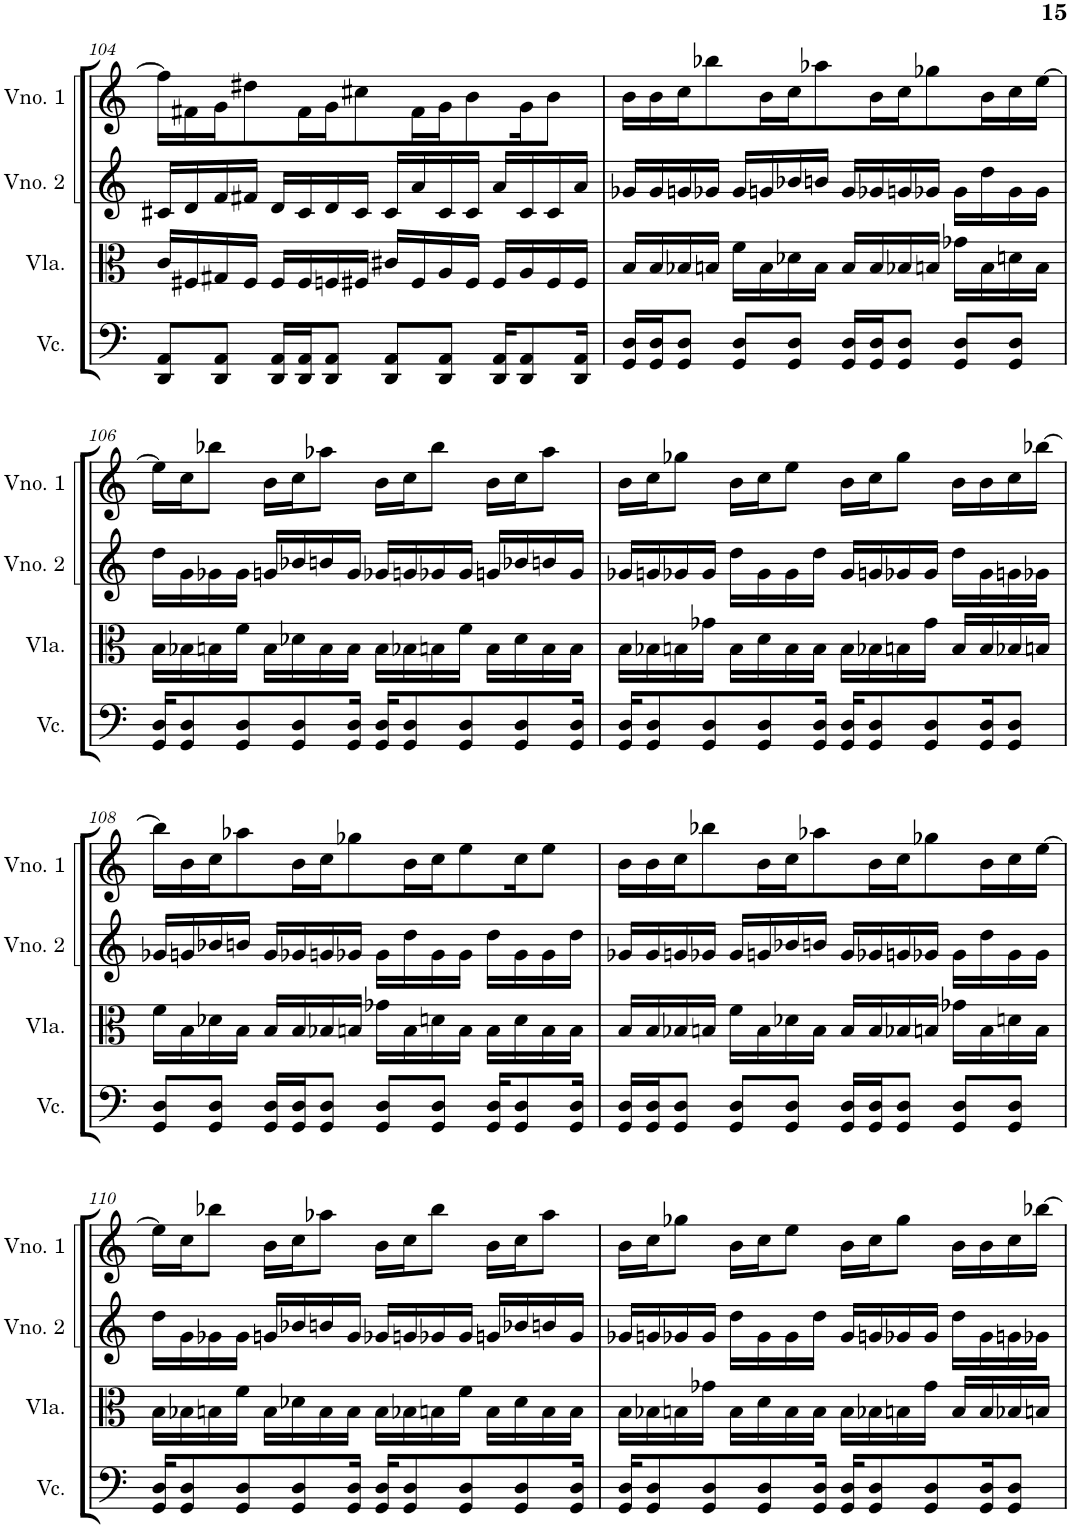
**kern	**kern	**kern	**kern
*part4	*part3	*part2	*part1
*staff4	*staff3	*staff2	*staff1
*I"Violoncelo	*I"Viola	*I"Violino 2	*I"Violino 1
*I'Vc.	*I'Vla.	*I'Vno. 2	*I'Vno. 1
!!LO:PB:g=z
*clefF4	*clefC3	*clefG2	*clefG2
*k[]	*k[]	*k[]	*k[]
*M4/4	*M4/4	*M4/4	*M4/4
=104	=104	=104	=104
8DD/ 8AA/L	16c/LL	16c#X/LL	16ff\LL]
.	16F#X/	16d/	16f#X\
8DD/ 8AA/J	16G#X/	16f/	16g\J
.	16F#/JJ	16f#X/JJ	8dd#X\
16DD/ 16AA/LL	16F#/LL	16d/LL	.
16DD/ 16AA/J	16F#/	16c#/	16f#\L
8DD/ 8AA/J	16Fn/	16d/	16g\J
.	16F#X/JJ	16c#/JJ	8cc#X\
8DD/ 8AA/L	16c#X/LL	16c#/LL	.
.	16F#/	16a/	16f#\L
8DD/ 8AA/J	16A/	16c#/	16g\J
.	16F#/JJ	16c#/JJ	8b\
16DD/ 16AA/KL	16F#/LL	16a/LL	.
8DD/ 8AA/	16A/	16c#/	16g\K
.	16F#/	16c#/	8b\J
16DD/ 16AA/Jk	16F#/JJ	16a/JJ	.
=105	=105	=105	=105
16GG/ 16D/LL	16B/LL	16g-X/LL	16b\LL
16GG/ 16D/J	16B/	16g-/	16b\
8GG/ 8D/J	16B-X/	16gn/	16cc\J
.	16Bn/JJ	16g-X/JJ	8bb-X\
8GG/ 8D/L	16f\LL	16g-/LL	.
.	16B\	16gn/	16b\L
8GG/ 8D/J	16d-X\	16b-X/	16cc\J
.	16B\JJ	16bn/JJ	8aa-X\
16GG/ 16D/LL	16B/LL	16g/LL	.
16GG/ 16D/J	16B/	16g-X/	16b\L
8GG/ 8D/J	16B-X/	16gn/	16cc\J
.	16Bn/JJ	16g-X/JJ	8gg-X\
8GG/ 8D/L	16g-X\LL	16g-\LL	.
.	16B\	16dd\	16b\L
8GG/ 8D/J	16dn\	16g-\	16cc\
.	16B\JJ	16g-\JJ	[16ee\JJ
!!LO:LB:g=z
=106	=106	=106	=106
16GG/ 16D/KL	16B\LL	16dd\LL	16ee\LL]
8GG/ 8D/	16B-X\	16g\	16cc\J
.	16Bn\	16g-X\	8bb-X\J
8GG/ 8D/	16f\JJ	16g-\JJ	.
.	16B\LL	16gn/LL	16b\LL
8GG/ 8D/	16d-X\	16b-X/	16cc\J
.	16B\	16bn/	8aa-X\J
16GG/ 16D/Jk	16B\JJ	16g/JJ	.
16GG/ 16D/KL	16B\LL	16g-X/LL	16b\LL
8GG/ 8D/	16B-X\	16gn/	16cc\J
.	16Bn\	16g-X/	8bb-\J
8GG/ 8D/	16f\JJ	16g-/JJ	.
.	16B\LL	16gn/LL	16b\LL
8GG/ 8D/	16d-\	16b-X/	16cc\J
.	16B\	16bn/	8aa-\J
16GG/ 16D/Jk	16B\JJ	16g/JJ	.
=107	=107	=107	=107
16GG/ 16D/KL	16B\LL	16g-X/LL	16b\LL
8GG/ 8D/	16B-X\	16gn/	16cc\J
.	16Bn\	16g-X/	8gg-X\J
8GG/ 8D/	16g-X\JJ	16g-/JJ	.
.	16B\LL	16dd\LL	16b\LL
8GG/ 8D/	16d\	16g-\	16cc\J
.	16B\	16g-\	8ee\J
16GG/ 16D/Jk	16B\JJ	16dd\JJ	.
16GG/ 16D/KL	16B\LL	16g-/LL	16b\LL
8GG/ 8D/	16B-X\	16gn/	16cc\J
.	16Bn\	16g-X/	8gg-\J
8GG/ 8D/	16g-\JJ	16g-/JJ	.
.	16B/LL	16dd\LL	16b\LL
16GG/ 16D/K	16B/	16g-\	16b\
8GG/ 8D/J	16B-X/	16gn\	16cc\
.	16Bn/JJ	16g-X\JJ	[16bb-X\JJ
!!LO:LB:g=z
=108	=108	=108	=108
8GG/ 8D/L	16f\LL	16g-X/LL	16bb-\LL]
.	16B\	16gn/	16b\
8GG/ 8D/J	16d-X\	16b-X/	16cc\J
.	16B\JJ	16bn/JJ	8aa-X\
16GG/ 16D/LL	16B/LL	16g/LL	.
16GG/ 16D/J	16B/	16g-X/	16b\L
8GG/ 8D/J	16B-X/	16gn/	16cc\J
.	16Bn/JJ	16g-X/JJ	8gg-X\
8GG/ 8D/L	16g-X\LL	16g-\LL	.
.	16B\	16dd\	16b\L
8GG/ 8D/J	16dn\	16g-\	16cc\J
.	16B\JJ	16g-\JJ	8ee\
16GG/ 16D/KL	16B\LL	16dd\LL	.
8GG/ 8D/	16d\	16g-\	16cc\K
.	16B\	16g-\	8ee\J
16GG/ 16D/Jk	16B\JJ	16dd\JJ	.
=109	=109	=109	=109
16GG/ 16D/LL	16B/LL	16g-X/LL	16b\LL
16GG/ 16D/J	16B/	16g-/	16b\
8GG/ 8D/J	16B-X/	16gn/	16cc\J
.	16Bn/JJ	16g-X/JJ	8bb-X\
8GG/ 8D/L	16f\LL	16g-/LL	.
.	16B\	16gn/	16b\L
8GG/ 8D/J	16d-X\	16b-X/	16cc\J
.	16B\JJ	16bn/JJ	8aa-X\
16GG/ 16D/LL	16B/LL	16g/LL	.
16GG/ 16D/J	16B/	16g-X/	16b\L
8GG/ 8D/J	16B-X/	16gn/	16cc\J
.	16Bn/JJ	16g-X/JJ	8gg-X\
8GG/ 8D/L	16g-X\LL	16g-\LL	.
.	16B\	16dd\	16b\L
8GG/ 8D/J	16dn\	16g-\	16cc\
.	16B\JJ	16g-\JJ	[16ee\JJ
!!LO:LB:g=z
=110	=110	=110	=110
16GG/ 16D/KL	16B\LL	16dd\LL	16ee\LL]
8GG/ 8D/	16B-X\	16g\	16cc\J
.	16Bn\	16g-X\	8bb-X\J
8GG/ 8D/	16f\JJ	16g-\JJ	.
.	16B\LL	16gn/LL	16b\LL
8GG/ 8D/	16d-X\	16b-X/	16cc\J
.	16B\	16bn/	8aa-X\J
16GG/ 16D/Jk	16B\JJ	16g/JJ	.
16GG/ 16D/KL	16B\LL	16g-X/LL	16b\LL
8GG/ 8D/	16B-X\	16gn/	16cc\J
.	16Bn\	16g-X/	8bb-\J
8GG/ 8D/	16f\JJ	16g-/JJ	.
.	16B\LL	16gn/LL	16b\LL
8GG/ 8D/	16d-\	16b-X/	16cc\J
.	16B\	16bn/	8aa-\J
16GG/ 16D/Jk	16B\JJ	16g/JJ	.
=111	=111	=111	=111
16GG/ 16D/KL	16B\LL	16g-X/LL	16b\LL
8GG/ 8D/	16B-X\	16gn/	16cc\J
.	16Bn\	16g-X/	8gg-X\J
8GG/ 8D/	16g-X\JJ	16g-/JJ	.
.	16B\LL	16dd\LL	16b\LL
8GG/ 8D/	16d\	16g-\	16cc\J
.	16B\	16g-\	8ee\J
16GG/ 16D/Jk	16B\JJ	16dd\JJ	.
16GG/ 16D/KL	16B\LL	16g-/LL	16b\LL
8GG/ 8D/	16B-X\	16gn/	16cc\J
.	16Bn\	16g-X/	8gg-\J
8GG/ 8D/	16g-\JJ	16g-/JJ	.
.	16B/LL	16dd\LL	16b\LL
16GG/ 16D/K	16B/	16g-\	16b\
8GG/ 8D/J	16B-X/	16gn\	16cc\
.	16Bn/JJ	16g-X\JJ	[16bb-X\JJ
=	=	=	=
*-	*-	*-	*-
